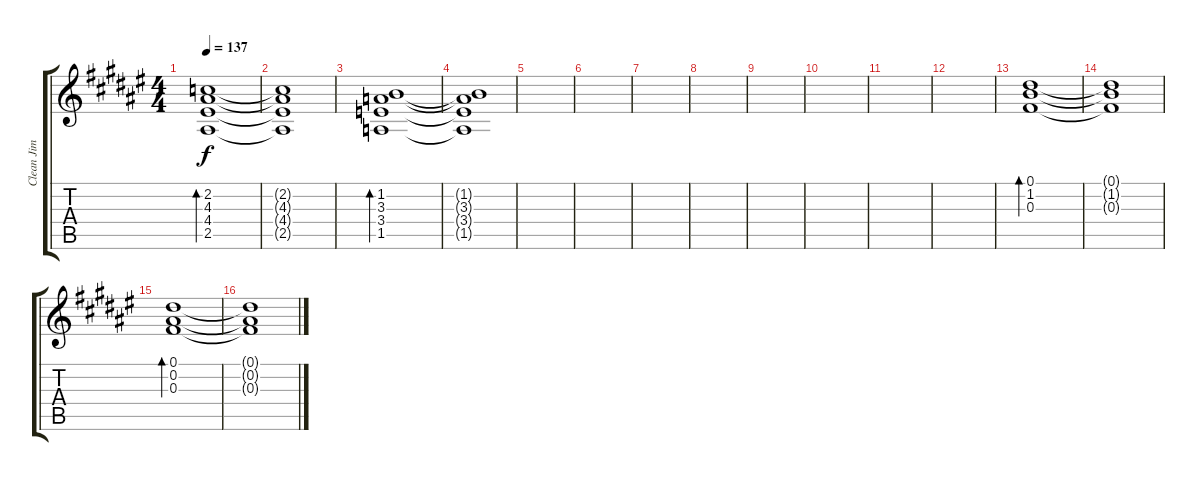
\track ("Clean Jim root" "Clean Jim ") {instrument electricguitarclean}
\staff {score tabs}
\tuning (Eb4 Bb3 Gb3 Db3 Ab2 Eb2) {hide}
\ts (4 4)
\tempo 137
\clef g2
\ks d#minor
(2.2 4.3 4.4 2.5).1{bd 480 dy f} |
(2.2{t} 4.3{t} 4.4{t} 2.5{t}).1 |
(1.2 3.3 3.4 1.5).1{bd 480} |
(1.2{t} 3.3{t} 3.4{t} 1.5{t}).1 |
|
|
|
|
|
|
|
|
(0.1 1.2 0.3).1{bd 240} |
(0.1{t} 1.2{t} 0.3{t}).1 |
(0.1 0.2 0.3).1{bd 240} |
(0.1{t} 0.2{t} 0.3{t}).1
